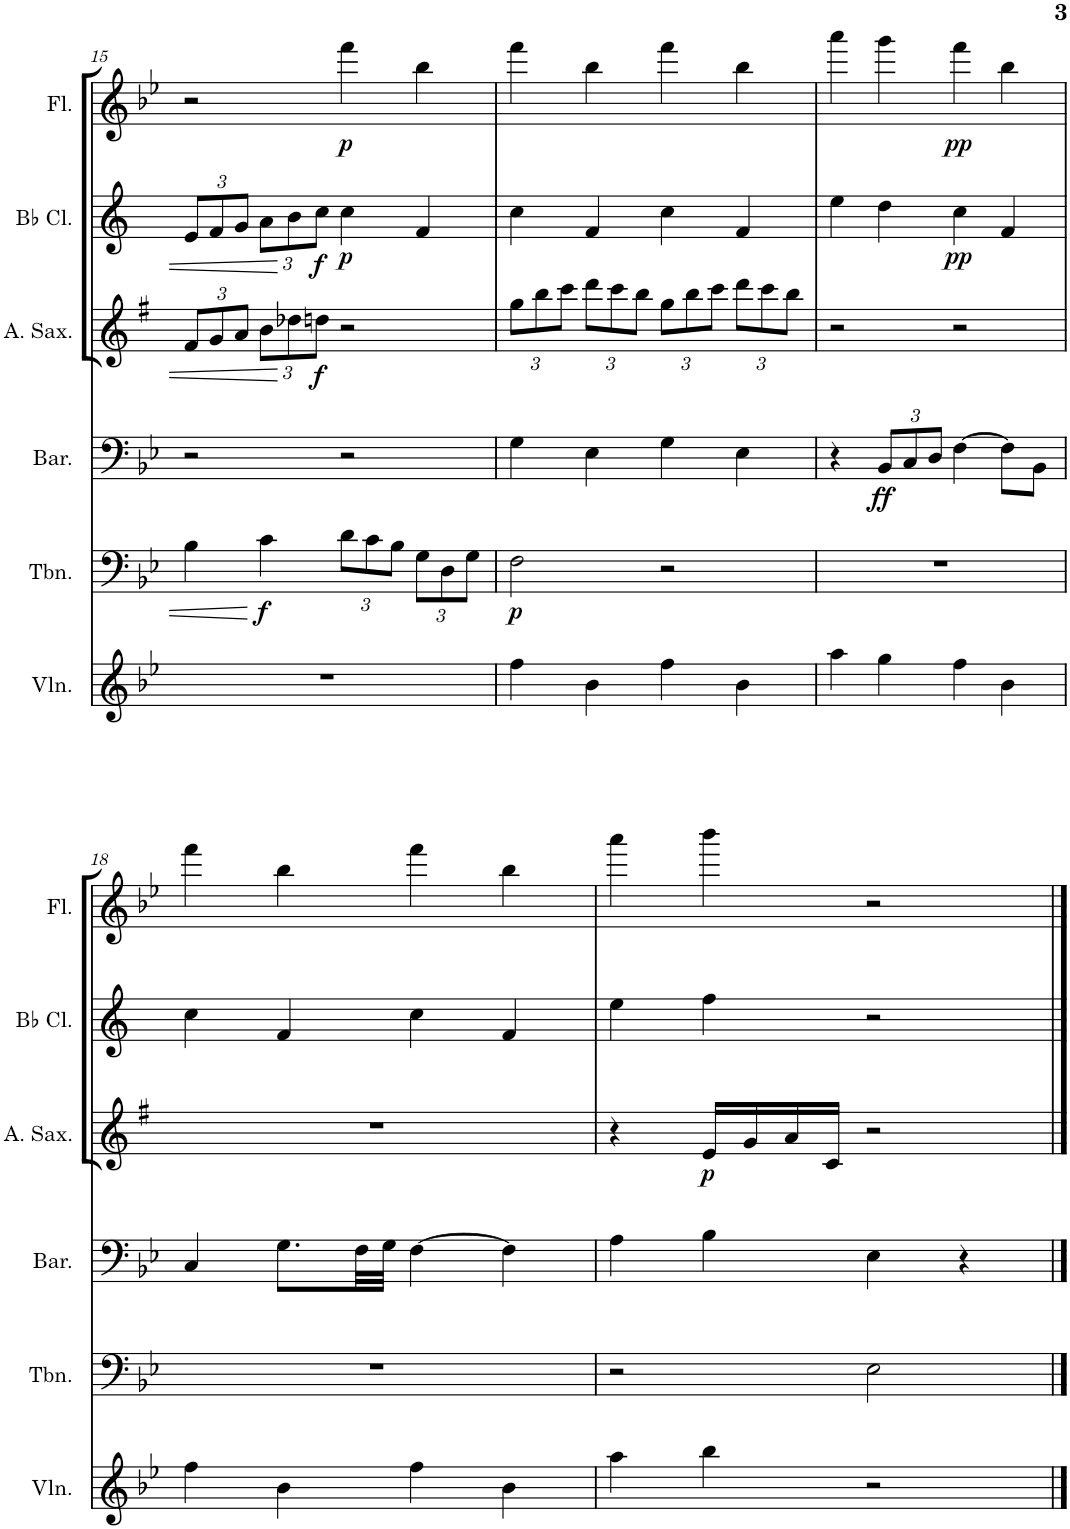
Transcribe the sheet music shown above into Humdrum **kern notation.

**kern	**kern	**dynam	**kern	**dynam	**kern	**dynam	**kern	**dynam	**kern	**dynam
*part6	*part5	*part5	*part4	*part4	*part3	*part3	*part2	*part2	*part1	*part1
*staff6	*staff5	*staff5	*staff4	*staff4	*staff3	*staff3	*staff2	*staff2	*staff1	*staff1
*I"Violin	*I"Trombone	*	*I"Baritone	*	*I"Alto Saxophone	*	*I"Bb Clarinet	*	*I"Flute	*
*I'Vln.	*I'Tbn.	*	*I'Bar.	*	*I'A. Sax.	*	*I'Bb Cl.	*	*I'Fl.	*
!!LO:PB:g=z
*clefG2	*clefF4	*	*clefF4	*	*clefG2	*	*clefG2	*	*clefG2	*
*	*	*	*	*	*Trd5c9	*	*Trd1c2	*	*	*
*k[b-e-]	*k[b-e-]	*	*k[b-e-]	*	*k[f#]	*	*k[]	*	*k[b-e-]	*
*M4/4	*M4/4	*	*M4/4	*	*M4/4	*	*M4/4	*	*M4/4	*
*	*	*	*	*	*Xbrackettup	*	*Xbrackettup	*	*	*
=15	=15	=15	=15	=15	=15	=15	=15	=15	=15	=15
1r	4B-\	.	2r	.	12f#/L	.	12e/L	.	2r	.
.	.	.	.	.	12g/	.	12f/	.	.	.
.	.	.	.	.	12a/J	.	12g/J	.	.	.
!	!	!LO:DY:b	!	!	!	!	!	!	!	!
.	4c\	f	.	.	12b\L	.	12a\L	.	.	.
.	.	.	.	.	12dd-X\	.	12b\	.	.	.
!	!	!	!	!	!	!LO:DY:b	!	!LO:DY:b	!	!
.	.	.	.	.	12ddn\J	f	12cc\J	f	.	.
*	*Xbrackettup	*	*	*	*	*	*	*	*	*
!	!	!	!	!	!	!	!	!LO:DY:b	!	!LO:DY:b
.	12d\L	.	2r	.	2r	.	4cc\	p	4fff\	p
.	12c\	.	.	.	.	.	.	.	.	.
.	12B-\J	.	.	.	.	.	.	.	.	.
.	12G\L	.	.	.	.	.	4f/	.	4bb-\	.
.	12D\	.	.	.	.	.	.	.	.	.
.	12G\J	.	.	.	.	.	.	.	.	.
=16	=16	=16	=16	=16	=16	=16	=16	=16	=16	=16
!	!	!LO:DY:b	!	!	!	!	!	!	!	!
4ff\	2F\	p	4G\	.	12gg\L	.	4cc\	.	4fff\	.
.	.	.	.	.	12bb\	.	.	.	.	.
.	.	.	.	.	12ccc\J	.	.	.	.	.
4b-\	.	.	4E-\	.	12ddd\L	.	4f/	.	4bb-\	.
.	.	.	.	.	12ccc\	.	.	.	.	.
.	.	.	.	.	12bb\J	.	.	.	.	.
4ff\	2r	.	4G\	.	12gg\L	.	4cc\	.	4fff\	.
.	.	.	.	.	12bb\	.	.	.	.	.
.	.	.	.	.	12ccc\J	.	.	.	.	.
4b-\	.	.	4E-\	.	12ddd\L	.	4f/	.	4bb-\	.
.	.	.	.	.	12ccc\	.	.	.	.	.
.	.	.	.	.	12bb\J	.	.	.	.	.
=17	=17	=17	=17	=17	=17	=17	=17	=17	=17	=17
4aa\	1r	.	4r	.	2r	.	4ee\	.	4aaa\	.
*	*	*	*Xbrackettup	*	*	*	*	*	*	*
!	!	!	!	!LO:DY:b	!	!	!	!	!	!
4gg\	.	.	12BB-/L	ff	.	.	4dd\	.	4ggg\	.
.	.	.	12C/	.	.	.	.	.	.	.
.	.	.	12D/J	.	.	.	.	.	.	.
!	!	!	!	!	!	!	!	!LO:DY:b	!	!LO:DY:b
4ff\	.	.	[4F\	.	2r	.	4cc\	pp	4fff\	pp
4b-\	.	.	8F\L]	.	.	.	4f/	.	4bb-\	.
.	.	.	8BB-\J	.	.	.	.	.	.	.
!!LO:LB:g=z
=18	=18	=18	=18	=18	=18	=18	=18	=18	=18	=18
4ff\	1r	.	4C/	.	1r	.	4cc\	.	4fff\	.
4b-\	.	.	8.G\L	.	.	.	4f/	.	4bb-\	.
.	.	.	32F\LL	.	.	.	.	.	.	.
.	.	.	32G\JJJ	.	.	.	.	.	.	.
4ff\	.	.	[4F\	.	.	.	4cc\	.	4fff\	.
4b-\	.	.	4F\]	.	.	.	4f/	.	4bb-\	.
=19	=19	=19	=19	=19	=19	=19	=19	=19	=19	=19
4aa\	2r	.	4A\	.	4r	.	4ee\	.	4aaa\	.
!	!	!	!	!	!	!LO:DY:b	!	!	!	!
4bb-\	.	.	4B-\	.	16e/LL	p	4ff\	.	4bbb-\	.
.	.	.	.	.	16g/	.	.	.	.	.
.	.	.	.	.	16a/	.	.	.	.	.
.	.	.	.	.	16c/JJ	.	.	.	.	.
2r	2E-\	.	4E-\	.	2r	.	2r	.	2r	.
.	.	.	4r	.	.	.	.	.	.	.
==	==	==	==	==	==	==	==	==	==	==
*-	*-	*-	*-	*-	*-	*-	*-	*-	*-	*-
